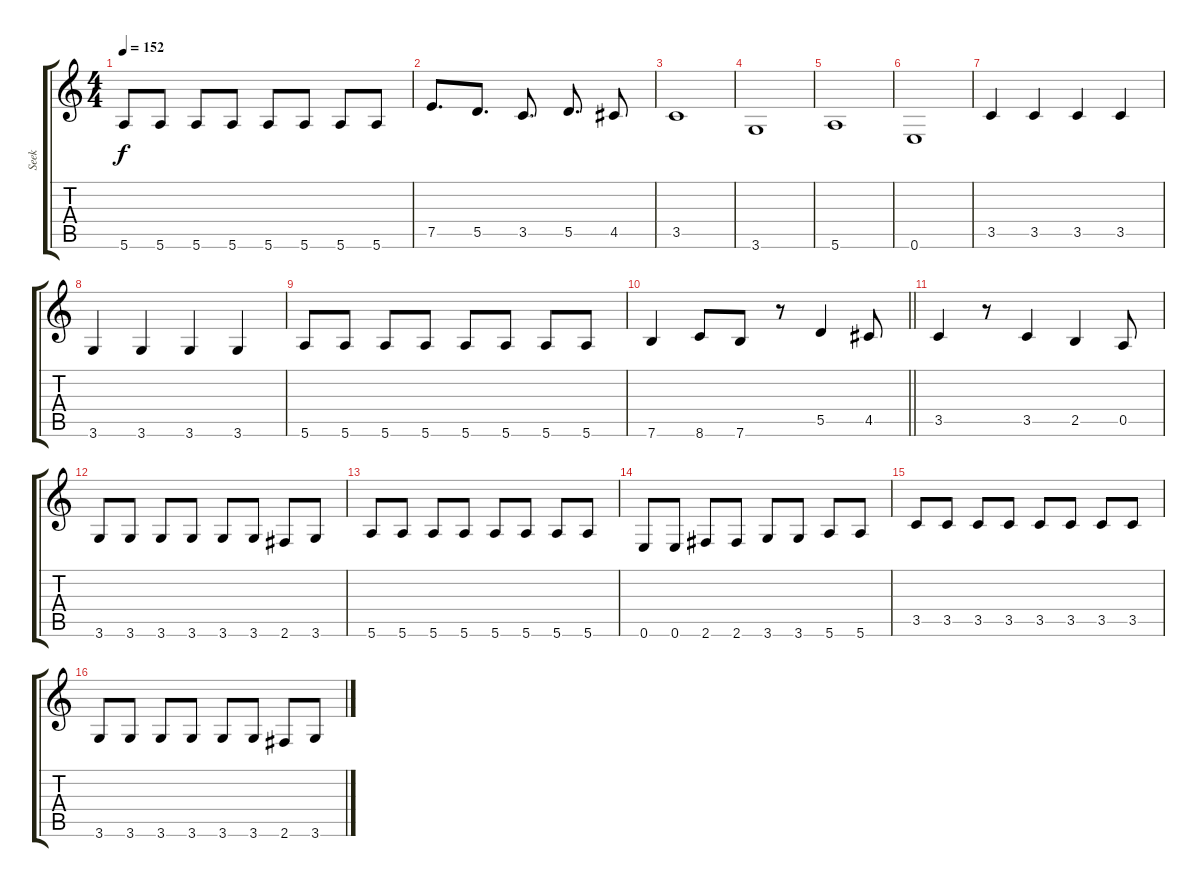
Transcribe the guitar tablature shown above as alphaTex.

\track ("Seek" "Seek") {instrument electricbassfinger}
\staff {score tabs}
\tuning (E4 B3 G3 D3 A2 E2) {hide}
\ts (4 4)
\tempo 152
\clef g2
\ks c
5.6.8{dy f} 5.6.8 5.6.8 5.6.8 5.6.8 5.6.8 5.6.8 5.6.8 |
7.5.8{d} 5.5.8{d} 3.5.8{d} 5.5.8{d} 4.5.8 |
3.5.1 |
3.6.1 |
5.6.1 |
0.6.1 |
3.5.4 3.5.4 3.5.4 3.5.4 |
3.6.4 3.6.4 3.6.4 3.6.4 |
5.6.8 5.6.8 5.6.8 5.6.8 5.6.8 5.6.8 5.6.8 5.6.8 |
\barLineRight lightlight
7.6.4 8.6.8 7.6.8 r.8 5.5.4 4.5.8 |
3.5.4 r.8 3.5.4 2.5.4 0.5.8 |
3.6.8 3.6.8 3.6.8 3.6.8 3.6.8 3.6.8 2.6.8 3.6.8 |
5.6.8 5.6.8 5.6.8 5.6.8 5.6.8 5.6.8 5.6.8 5.6.8 |
0.6.8 0.6.8 2.6.8 2.6.8 3.6.8 3.6.8 5.6.8 5.6.8 |
3.5.8 3.5.8 3.5.8 3.5.8 3.5.8 3.5.8 3.5.8 3.5.8 |
3.6.8 3.6.8 3.6.8 3.6.8 3.6.8 3.6.8 2.6.8 3.6.8
